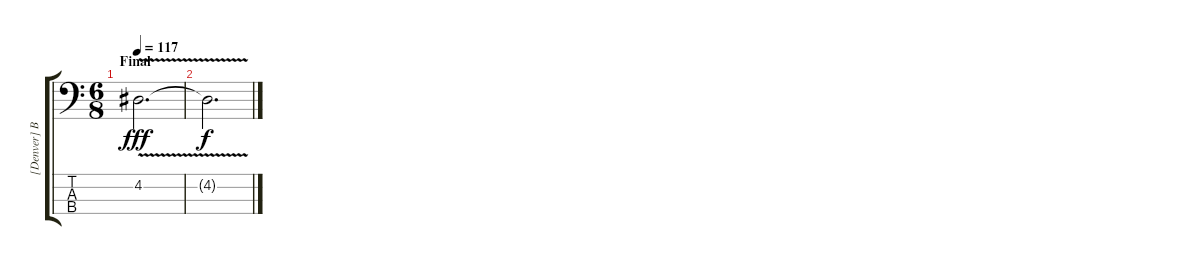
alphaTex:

\track ("[Denver] Bass Guitar " "[Denver] B") {instrument electricbassfinger}
\staff {score tabs}
\tuning (E2 B1 Gb1 B0) {hide}
\ts (6 8)
\section ("" "Final ")
\tempo 117
\clef f4
\ks c
4.2{v}.2{d dy fff volume 0} |
4.2{t}.2{d dy f}
